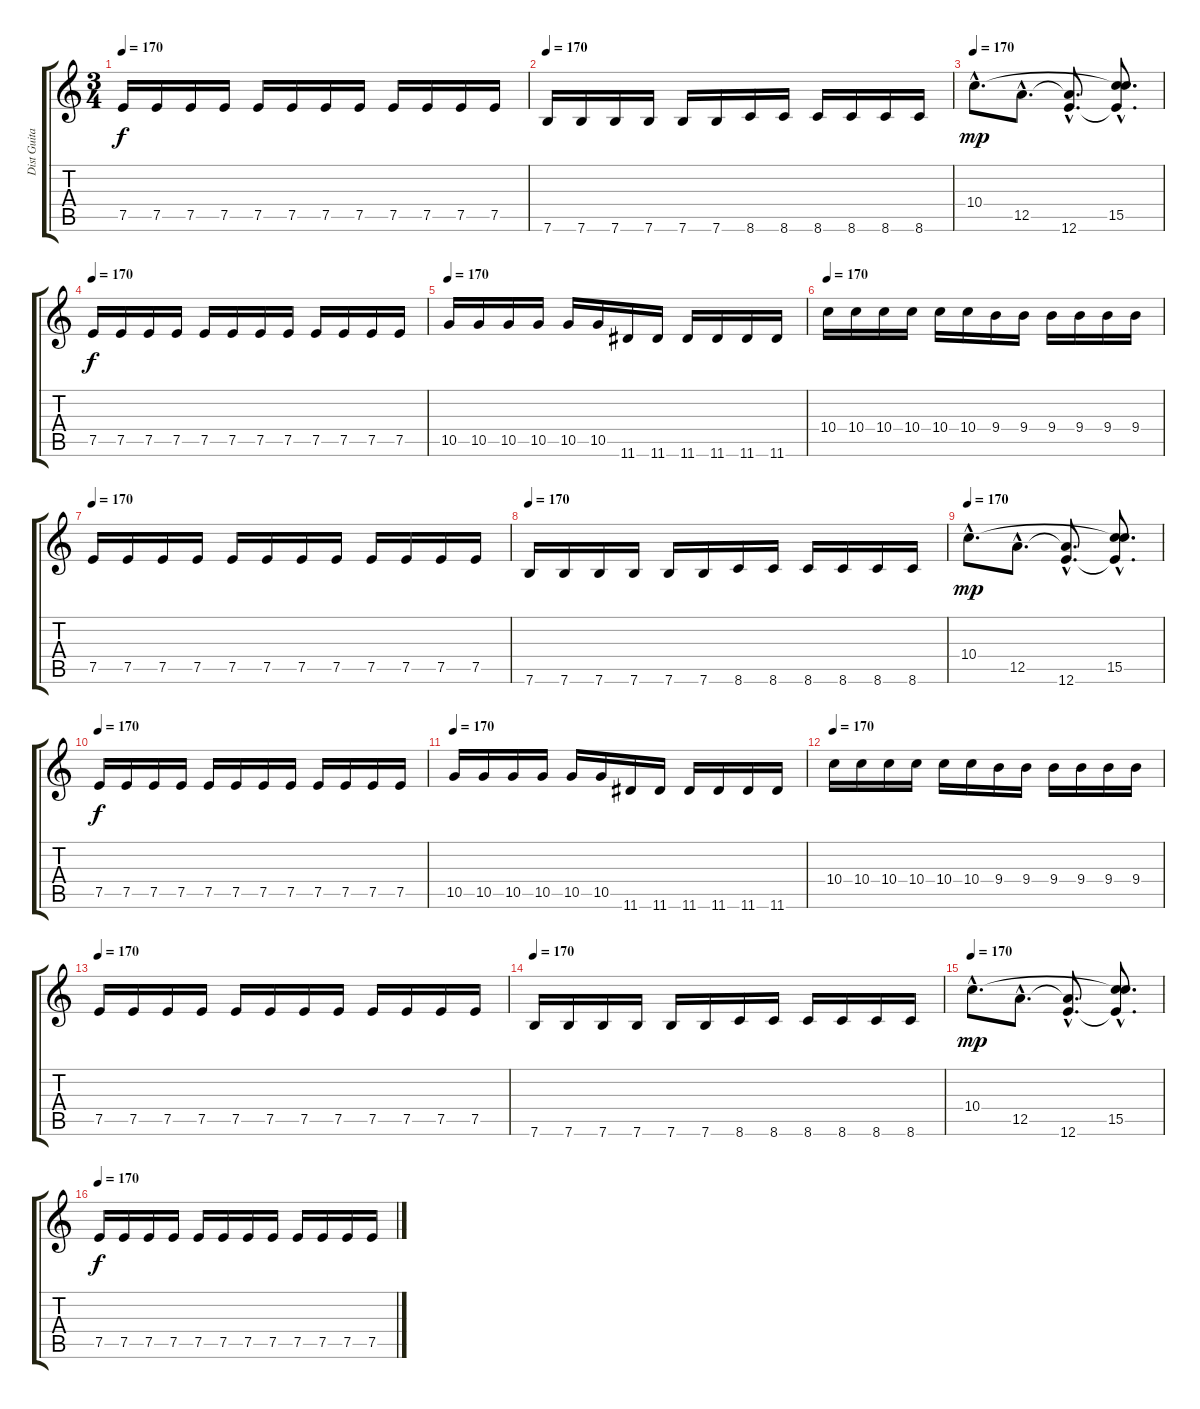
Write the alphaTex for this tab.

\track ("Dist Guitar II" "Dist Guita") {instrument distortionguitar}
\staff {score tabs}
\tuning (E4 B3 G3 D3 A2 E2) {hide}
\ts (3 4)
\tempo 170
\clef g2
\ks c
7.5.16{dy f} 7.5.16 7.5.16 7.5.16 7.5.16 7.5.16 7.5.16 7.5.16 7.5.16 7.5.16 7.5.16 7.5.16 |
\tempo 170
7.6.16 7.6.16 7.6.16 7.6.16 7.6.16 7.6.16 8.6.16 8.6.16 8.6.16 8.6.16 8.6.16 8.6.16 |
\tempo 170
10.4{hac}.8{d dy mp} 12.5{hac}.8{d} (12.5{hac t} 12.6{hac}).8{d} (10.4{hac t} 15.5{hac} 12.6{hac t}).8{d} |
\tempo 170
7.5.16{dy f} 7.5.16 7.5.16 7.5.16 7.5.16 7.5.16 7.5.16 7.5.16 7.5.16 7.5.16 7.5.16 7.5.16 |
\tempo 170
10.5.16 10.5.16 10.5.16 10.5.16 10.5.16 10.5.16 11.6.16 11.6.16 11.6.16 11.6.16 11.6.16 11.6.16 |
\tempo 170
10.4.16 10.4.16 10.4.16 10.4.16 10.4.16 10.4.16 9.4.16 9.4.16 9.4.16 9.4.16 9.4.16 9.4.16 |
\tempo 170
7.5.16 7.5.16 7.5.16 7.5.16 7.5.16 7.5.16 7.5.16 7.5.16 7.5.16 7.5.16 7.5.16 7.5.16 |
\tempo 170
7.6.16 7.6.16 7.6.16 7.6.16 7.6.16 7.6.16 8.6.16 8.6.16 8.6.16 8.6.16 8.6.16 8.6.16 |
\tempo 170
10.4{hac}.8{d dy mp} 12.5{hac}.8{d} (12.5{hac t} 12.6{hac}).8{d} (10.4{hac t} 15.5{hac} 12.6{hac t}).8{d} |
\tempo 170
7.5.16{dy f} 7.5.16 7.5.16 7.5.16 7.5.16 7.5.16 7.5.16 7.5.16 7.5.16 7.5.16 7.5.16 7.5.16 |
\tempo 170
10.5.16 10.5.16 10.5.16 10.5.16 10.5.16 10.5.16 11.6.16 11.6.16 11.6.16 11.6.16 11.6.16 11.6.16 |
\tempo 170
10.4.16 10.4.16 10.4.16 10.4.16 10.4.16 10.4.16 9.4.16 9.4.16 9.4.16 9.4.16 9.4.16 9.4.16 |
\tempo 170
7.5.16 7.5.16 7.5.16 7.5.16 7.5.16 7.5.16 7.5.16 7.5.16 7.5.16 7.5.16 7.5.16 7.5.16 |
\tempo 170
7.6.16 7.6.16 7.6.16 7.6.16 7.6.16 7.6.16 8.6.16 8.6.16 8.6.16 8.6.16 8.6.16 8.6.16 |
\tempo 170
10.4{hac}.8{d dy mp} 12.5{hac}.8{d} (12.5{hac t} 12.6{hac}).8{d} (10.4{hac t} 15.5{hac} 12.6{hac t}).8{d} |
\tempo 170
7.5.16{dy f} 7.5.16 7.5.16 7.5.16 7.5.16 7.5.16 7.5.16 7.5.16 7.5.16 7.5.16 7.5.16 7.5.16
